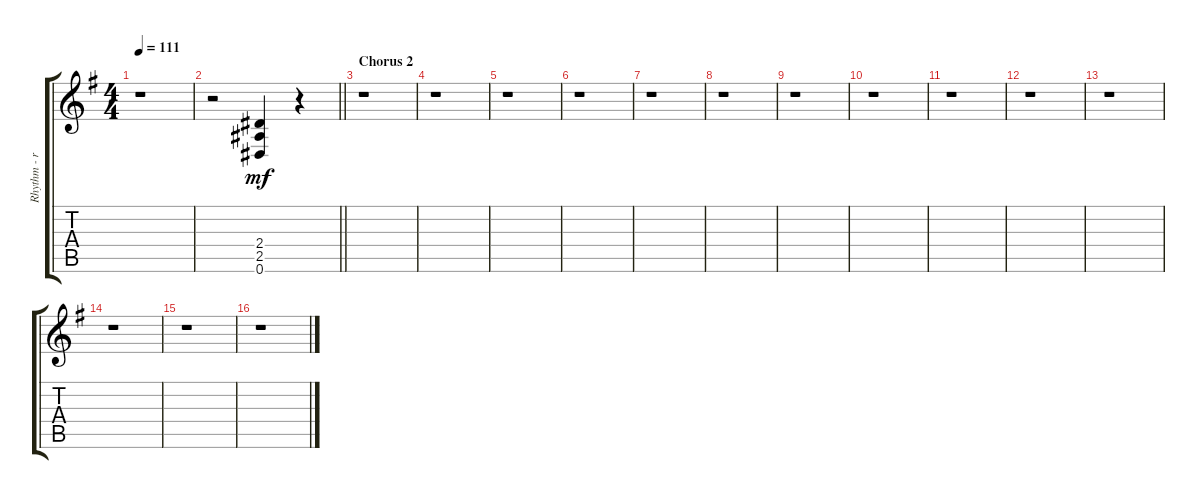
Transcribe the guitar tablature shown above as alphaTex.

\track ("Rhythm - right" "Rhythm - r") {instrument distortionguitar}
\staff {score tabs}
\tuning (Eb4 Bb3 Gb3 Db3 Ab2 Eb2) {hide}
\ts (4 4)
\tempo 111
\clef g2
\ks g
r.1{dy mf} |
\barLineRight lightlight
r.2 (2.4 2.5 0.6).4 r.4 |
\section ("" "Chorus 2")
r.1 |
r.1 |
r.1 |
r.1 |
r.1 |
r.1 |
r.1 |
r.1 |
r.1 |
r.1 |
r.1 |
r.1 |
r.1 |
r.1
